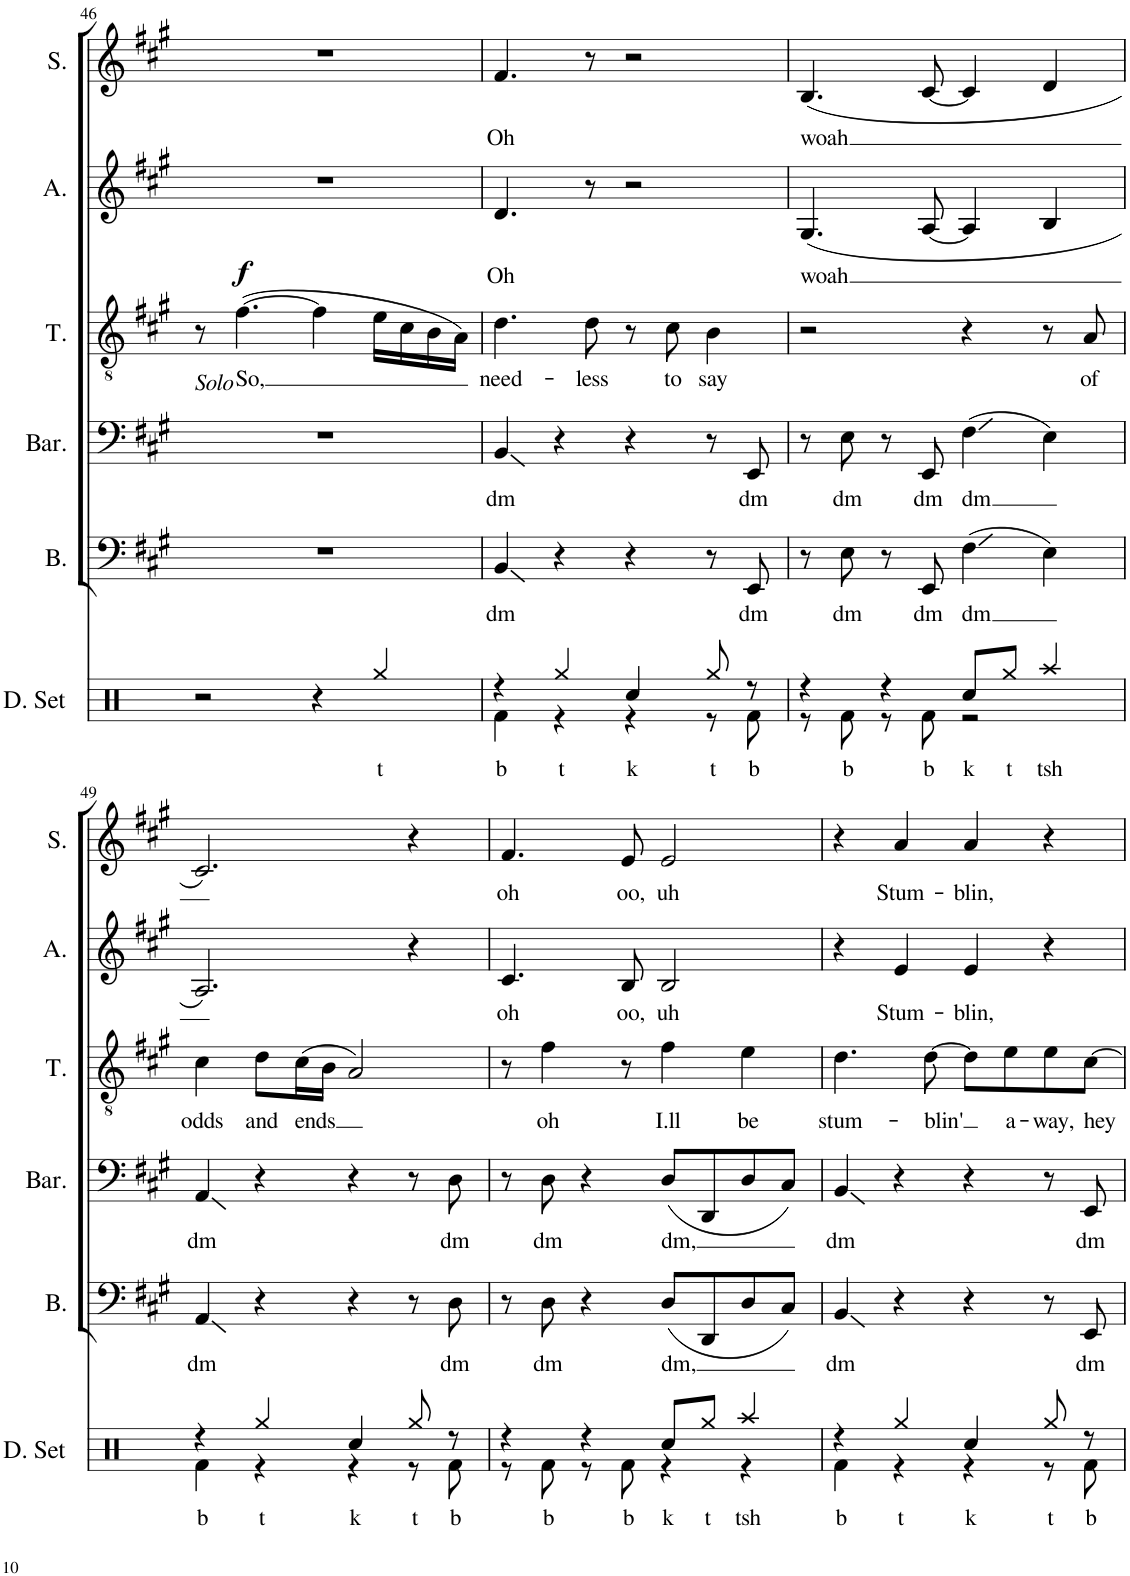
**kern	**text	**kern	**text	**kern	**text	**kern	**text	**dynam	**kern	**text	**kern	**text
*part6	*part6	*part5	*part5	*part4	*part4	*part3	*part3	*part3	*part2	*part2	*part1	*part1
*staff6	*staff6	*staff5	*staff5	*staff4	*staff4	*staff3	*staff3	*staff3	*staff2	*staff2	*staff1	*staff1
*I"Drumset	*	*I"Bass	*	*I"Baritone	*	*I"Tenor	*	*	*I"Alto	*	*I"Soprano	*
*I'D. Set	*	*I'B.	*	*I'Bar.	*	*I'T.	*	*	*I'A.	*	*I'S.	*
!!LO:PB:g=z
*clefX	*	*clefF4	*	*clefF4	*	*clefGv2	*	*	*clefG2	*	*clefG2	*
*k[]	*	*k[f#c#g#]	*	*k[f#c#g#]	*	*k[f#c#g#]	*	*	*k[f#c#g#]	*	*k[f#c#g#]	*
*M4/4	*	*M4/4	*	*M4/4	*	*M4/4	*	*	*M4/4	*	*M4/4	*
=46	=46	=46	=46	=46	=46	=46	=46	=46	=46	=46	=46	=46
!	!	!	!	!	!	!LO:TX:b:i:t=Solo	!	!	!	!	!	!
2r	.	1r	.	1r	.	8r	.	.	1r	.	1r	.
!	!	!	!	!	!	!	!LO:LY:b	!LO:DY:a	!	!	!	!
.	.	.	.	.	.	([4.f#\	So,	f	.	.	.	.
4r	.	.	.	.	.	4f#\]	.	.	.	.	.	.
!	!LO:LY:b	!	!	!	!	!	!	!	!	!	!	!
4Rgg/	t	.	.	.	.	16e\LL	.	.	.	.	.	.
.	.	.	.	.	.	16c#\	.	.	.	.	.	.
.	.	.	.	.	.	16B\	.	.	.	.	.	.
.	.	.	.	.	.	16A\JJ)	.	.	.	.	.	.
=47	=47	=47	=47	=47	=47	=47	=47	=47	=47	=47	=47	=47
*^	*	*	*	*	*	*	*	*	*	*	*	*
!	!	!LO:LY:b	!	!LO:LY:b	!	!LO:LY:b	!	!LO:LY:b	!	!	!LO:LY:b	!	!LO:LY:b
4r	4Rf\	b	4BB/	dm	4BB/	dm	4.d\	need-	.	4.d/	Oh	4.f#/	Oh
!	!	!LO:LY:b	!	!	!	!	!	!	!	!	!	!	!
4Rgg/	4r	t	4r	.	4r	.	.	.	.	.	.	.	.
!	!	!	!	!	!	!	!	!LO:LY:b	!	!	!	!	!
.	.	.	.	.	.	.	8d\	-less	.	8r	.	8r	.
!	!	!LO:LY:b	!	!	!	!	!	!	!	!	!	!	!
4Rcc/	4r	k	4r	.	4r	.	8r	.	.	2r	.	2r	.
!	!	!	!	!	!	!	!	!LO:LY:b	!	!	!	!	!
.	.	.	.	.	.	.	8c#\	to	.	.	.	.	.
!	!	!LO:LY:b	!	!	!	!	!	!LO:LY:b	!	!	!	!	!
8Rgg/	8r	t	8r	.	8r	.	4B\	say	.	.	.	.	.
!	!	!LO:LY:b	!	!LO:LY:b	!	!LO:LY:b	!	!	!	!	!	!	!
8r	8Rf\	b	8EE/	dm	8EE/	dm	.	.	.	.	.	.	.
=48	=48	=48	=48	=48	=48	=48	=48	=48	=48	=48	=48	=48	=48
!	!	!	!	!	!	!	!	!	!	!	!LO:LY:b	!	!LO:LY:b
4r	8r	.	8r	.	8r	.	2r	.	.	(4.G#/	woah	(4.B/	woah
!	!	!LO:LY:b	!	!LO:LY:b	!	!LO:LY:b	!	!	!	!	!	!	!
.	8Rf\	b	8E\	dm	8E\	dm	.	.	.	.	.	.	.
4r	8r	.	8r	.	8r	.	.	.	.	.	.	.	.
!	!	!LO:LY:b	!	!LO:LY:b	!	!LO:LY:b	!	!	!	!	!	!	!
.	8Rf\	b	8EE/	dm	8EE/	dm	.	.	.	[8A/	.	[8c#/	.
!	!	!LO:LY:b	!	!LO:LY:b	!	!LO:LY:b	!	!	!	!	!	!	!
8Rcc/L	2r	k	(4F#\	dm	(4F#\	dm	4r	.	.	4A/]	.	4c#/]	.
!	!	!LO:LY:b	!	!	!	!	!	!	!	!	!	!	!
8Rgg/J	.	t	.	.	.	.	.	.	.	.	.	.	.
!	!	!LO:LY:b	!	!	!	!	!	!	!	!	!	!	!
4Raa/	.	tsh	4E\)	.	4E\)	.	8r	.	.	4B/	.	4d/	.
!	!	!	!	!	!	!	!	!LO:LY:b	!	!	!	!	!
.	.	.	.	.	.	.	8A/	of	.	.	.	.	.
!!LO:LB:g=z
=49	=49	=49	=49	=49	=49	=49	=49	=49	=49	=49	=49	=49	=49
!	!	!LO:LY:b	!	!LO:LY:b	!	!LO:LY:b	!	!LO:LY:b	!	!	!	!	!
4r	4Rf\	b	4AA/	dm	4AA/	dm	4c#\	odds	.	2.A/)	.	2.c#/)	.
!	!	!LO:LY:b	!	!	!	!	!	!LO:LY:b	!	!	!	!	!
4Rgg/	4r	t	4r	.	4r	.	8d\L	and	.	.	.	.	.
!	!	!	!	!	!	!	!	!LO:LY:b	!	!	!	!	!
.	.	.	.	.	.	.	(16c#\L	ends	.	.	.	.	.
.	.	.	.	.	.	.	16B\JJ	.	.	.	.	.	.
!	!	!LO:LY:b	!	!	!	!	!	!	!	!	!	!	!
4Rcc/	4r	k	4r	.	4r	.	2A/)	.	.	.	.	.	.
!	!	!LO:LY:b	!	!	!	!	!	!	!	!	!	!	!
8Rgg/	8r	t	8r	.	8r	.	.	.	.	4r	.	4r	.
!	!	!LO:LY:b	!	!LO:LY:b	!	!LO:LY:b	!	!	!	!	!	!	!
8r	8Rf\	b	8D\	dm	8D\	dm	.	.	.	.	.	.	.
=50	=50	=50	=50	=50	=50	=50	=50	=50	=50	=50	=50	=50	=50
!	!	!	!	!	!	!	!	!	!	!	!LO:LY:b	!	!LO:LY:b
4r	8r	.	8r	.	8r	.	8r	.	.	4.c#/	oh	4.f#/	oh
!	!	!LO:LY:b	!	!LO:LY:b	!	!LO:LY:b	!	!LO:LY:b	!	!	!	!	!
.	8Rf\	b	8D\	dm	8D\	dm	4f#\	oh	.	.	.	.	.
4r	8r	.	4r	.	4r	.	.	.	.	.	.	.	.
!	!	!LO:LY:b	!	!	!	!	!	!	!	!	!LO:LY:b	!	!LO:LY:b
.	8Rf\	b	.	.	.	.	8r	.	.	8B/	oo,	8e/	oo,
!	!	!LO:LY:b	!	!LO:LY:b	!	!LO:LY:b	!	!LO:LY:b	!	!	!LO:LY:b	!	!LO:LY:b
8Rcc/L	4r	k	(8D/L	dm,	(8D/L	dm,	4f#\	I.ll	.	2B/	uh	2e/	uh
!	!	!LO:LY:b	!	!	!	!	!	!	!	!	!	!	!
8Rgg/J	.	t	8DD/	.	8DD/	.	.	.	.	.	.	.	.
!	!	!LO:LY:b	!	!	!	!	!	!LO:LY:b	!	!	!	!	!
4Raa/	4r	tsh	8D/	.	8D/	.	4e\	be	.	.	.	.	.
.	.	.	8C#/J)	.	8C#/J)	.	.	.	.	.	.	.	.
=51	=51	=51	=51	=51	=51	=51	=51	=51	=51	=51	=51	=51	=51
!	!	!LO:LY:b	!	!LO:LY:b	!	!LO:LY:b	!	!LO:LY:b	!	!	!	!	!
4r	4Rf\	b	4BB/	dm	4BB/	dm	4.d\	stum-	.	4r	.	4r	.
!	!	!LO:LY:b	!	!	!	!	!	!	!	!	!LO:LY:b	!	!LO:LY:b
4Rgg/	4r	t	4r	.	4r	.	.	.	.	4e/	Stum-	4a/	Stum-
!	!	!	!	!	!	!	!	!LO:LY:b	!	!	!	!	!
.	.	.	.	.	.	.	[8d\	-blin'	.	.	.	.	.
!	!	!LO:LY:b	!	!	!	!	!	!	!	!	!LO:LY:b	!	!LO:LY:b
4Rcc/	4r	k	4r	.	4r	.	8d\L]	.	.	4e/	-blin,	4a/	-blin,
!	!	!	!	!	!	!	!	!LO:LY:b	!	!	!	!	!
.	.	.	.	.	.	.	8e\	a-	.	.	.	.	.
!	!	!LO:LY:b	!	!	!	!	!	!LO:LY:b	!	!	!	!	!
8Rgg/	8r	t	8r	.	8r	.	8e\	-way,	.	4r	.	4r	.
!	!	!LO:LY:b	!	!LO:LY:b	!	!LO:LY:b	!	!LO:LY:b	!	!	!	!	!
8r	8Rf\	b	8EE/	dm	8EE/	dm	[8c#\J	hey	.	.	.	.	.
*v	*v	*	*	*	*	*	*	*	*	*	*	*	*
=	=	=	=	=	=	=	=	=	=	=	=	=
*-	*-	*-	*-	*-	*-	*-	*-	*-	*-	*-	*-	*-
